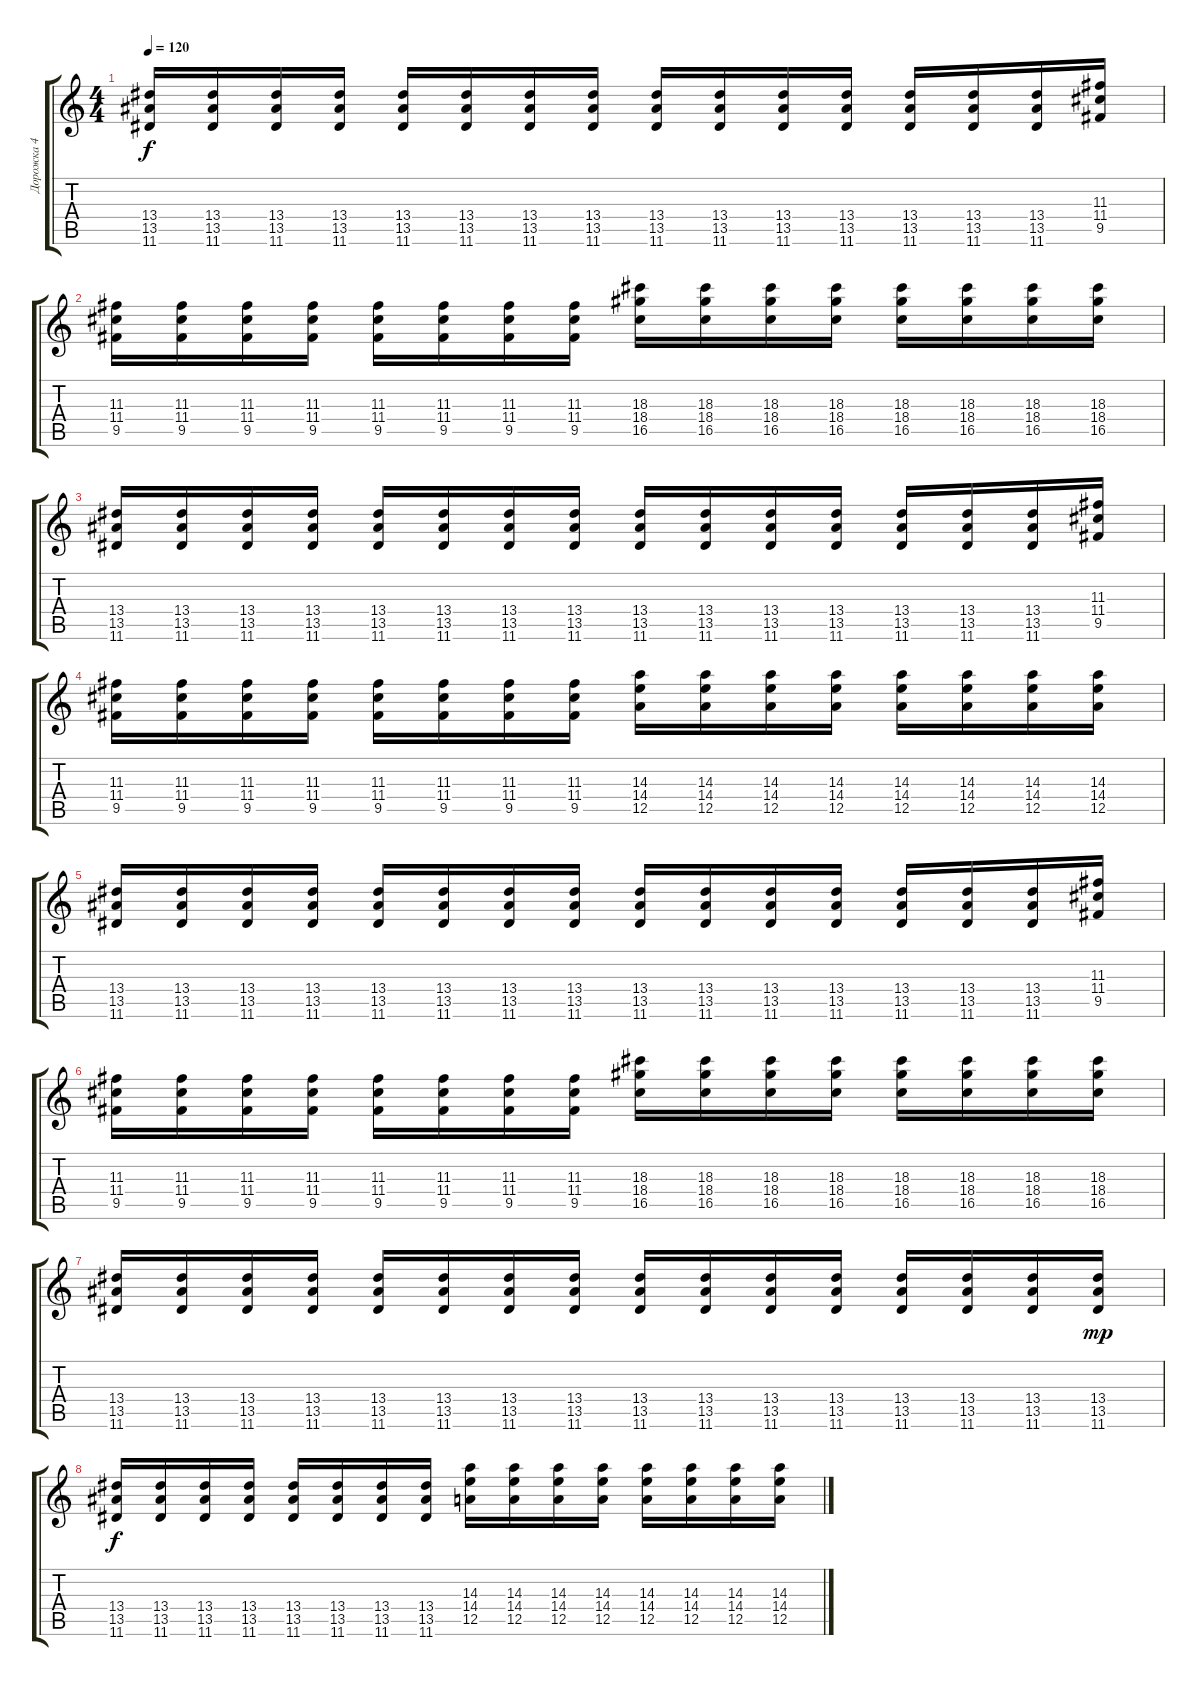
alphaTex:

\track ("Дорожка 4" "Дорожка 4") {instrument distortionguitar}
\staff {score tabs}
\tuning (E4 B3 G3 D3 A2 E2) {hide}
\ts (4 4)
\tempo 120
\clef g2
\ks c
(13.4 13.5 11.6).16{dy f} (13.4 13.5 11.6).16 (13.4 13.5 11.6).16 (13.4 13.5 11.6).16 (13.4 13.5 11.6).16 (13.4 13.5 11.6).16 (13.4 13.5 11.6).16 (13.4 13.5 11.6).16 (13.4 13.5 11.6).16 (13.4 13.5 11.6).16 (13.4 13.5 11.6).16 (13.4 13.5 11.6).16 (13.4 13.5 11.6).16 (13.4 13.5 11.6).16 (13.4 13.5 11.6).16 (11.3 11.4 9.5).16 |
(11.3 11.4 9.5).16 (11.3 11.4 9.5).16 (11.3 11.4 9.5).16 (11.3 11.4 9.5).16 (11.3 11.4 9.5).16 (11.3 11.4 9.5).16 (11.3 11.4 9.5).16 (11.3 11.4 9.5).16 (18.3 18.4 16.5).16 (18.3 18.4 16.5).16 (18.3 18.4 16.5).16 (18.3 18.4 16.5).16 (18.3 18.4 16.5).16 (18.3 18.4 16.5).16 (18.3 18.4 16.5).16 (18.3 18.4 16.5).16 |
(13.4 13.5 11.6).16 (13.4 13.5 11.6).16 (13.4 13.5 11.6).16 (13.4 13.5 11.6).16 (13.4 13.5 11.6).16 (13.4 13.5 11.6).16 (13.4 13.5 11.6).16 (13.4 13.5 11.6).16 (13.4 13.5 11.6).16 (13.4 13.5 11.6).16 (13.4 13.5 11.6).16 (13.4 13.5 11.6).16 (13.4 13.5 11.6).16 (13.4 13.5 11.6).16 (13.4 13.5 11.6).16 (11.3 11.4 9.5).16 |
(11.3 11.4 9.5).16 (11.3 11.4 9.5).16 (11.3 11.4 9.5).16 (11.3 11.4 9.5).16 (11.3 11.4 9.5).16 (11.3 11.4 9.5).16 (11.3 11.4 9.5).16 (11.3 11.4 9.5).16 (14.3 14.4 12.5).16 (14.3 14.4 12.5).16 (14.3 14.4 12.5).16 (14.3 14.4 12.5).16 (14.3 14.4 12.5).16 (14.3 14.4 12.5).16 (14.3 14.4 12.5).16 (14.3 14.4 12.5).16 |
(13.4 13.5 11.6).16 (13.4 13.5 11.6).16 (13.4 13.5 11.6).16 (13.4 13.5 11.6).16 (13.4 13.5 11.6).16 (13.4 13.5 11.6).16 (13.4 13.5 11.6).16 (13.4 13.5 11.6).16 (13.4 13.5 11.6).16 (13.4 13.5 11.6).16 (13.4 13.5 11.6).16 (13.4 13.5 11.6).16 (13.4 13.5 11.6).16 (13.4 13.5 11.6).16 (13.4 13.5 11.6).16 (11.3 11.4 9.5).16 |
(11.3 11.4 9.5).16 (11.3 11.4 9.5).16 (11.3 11.4 9.5).16 (11.3 11.4 9.5).16 (11.3 11.4 9.5).16 (11.3 11.4 9.5).16 (11.3 11.4 9.5).16 (11.3 11.4 9.5).16 (18.3 18.4 16.5).16 (18.3 18.4 16.5).16 (18.3 18.4 16.5).16 (18.3 18.4 16.5).16 (18.3 18.4 16.5).16 (18.3 18.4 16.5).16 (18.3 18.4 16.5).16 (18.3 18.4 16.5).16 |
(13.4 13.5 11.6).16 (13.4 13.5 11.6).16 (13.4 13.5 11.6).16 (13.4 13.5 11.6).16 (13.4 13.5 11.6).16 (13.4 13.5 11.6).16 (13.4 13.5 11.6).16 (13.4 13.5 11.6).16 (13.4 13.5 11.6).16 (13.4 13.5 11.6).16 (13.4 13.5 11.6).16 (13.4 13.5 11.6).16 (13.4 13.5 11.6).16 (13.4 13.5 11.6).16 (13.4 13.5 11.6).16 (13.4 13.5 11.6).16{dy mp} |
(13.4 13.5 11.6).16{dy f} (13.4 13.5 11.6).16 (13.4 13.5 11.6).16 (13.4 13.5 11.6).16 (13.4 13.5 11.6).16 (13.4 13.5 11.6).16 (13.4 13.5 11.6).16 (13.4 13.5 11.6).16 (14.3 14.4 12.5).16 (14.3 14.4 12.5).16 (14.3 14.4 12.5).16 (14.3 14.4 12.5).16 (14.3 14.4 12.5).16 (14.3 14.4 12.5).16 (14.3 14.4 12.5).16 (14.3 14.4 12.5).16
